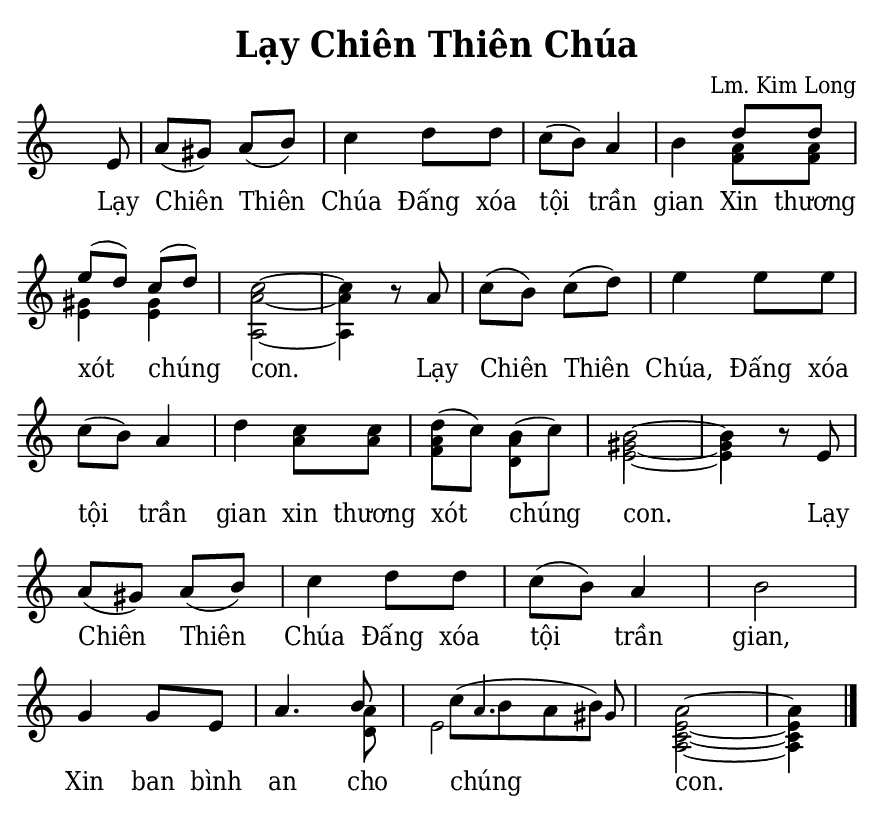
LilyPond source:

% Cài đặt chung\
\version "2.22.1"
\include "english.ly"

\header {
  title = "Lạy Chiên Thiên Chúa"
  composer = "Lm. Kim Long"
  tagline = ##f
}

% Đổi kích thước nốt cho bè phụ
notBePhu =
#(define-music-function (font-size music) (number? ly:music?)
   (for-some-music
     (lambda (m)
       (if (music-is-of-type? m 'rhythmic-event)
           (begin
             (set! (ly:music-property m 'tweaks)
                   (cons `(font-size . ,font-size)
                         (ly:music-property m 'tweaks)))
             #t)
           #f))
     music)
   music)

% Nhạc phiên khúc
nhacPhienKhucSop = \relative c' {
  \partial 8 e8 |
  a (gs) a (b) |
  c4 d8 d |
  c (b) a4 |
  b4 d8 d |
  e (d) c (d) |
  \stemDown c2 ~ |
  c4 r8 \stemNeutral a |
  c (b) c (d) |
  e4 e8 e |
  c (b) a4 |
  d4 c8 c |
  d (c) b (c) |
  b2 ~ |
  b4 r8 e, |
  a (gs) a (b) |
  c4 d8 d |
  c (b) a4 |
  b2 |
  g4 g8 e |
  a4.
  \once \override NoteColumn.force-hshift = #-0.5
  \once \stemUp
  b8 |
  c ([b a b]) |
  \stemDown a2 ~ |
  a4 \bar "|."
}

nhacPhienKhucAlto = \relative c' {
  e8 |
  a (gs) a (b) |
  c4 d8 d |
  c (b) a4 |
  b4 <a f>8 <a f> |
  <gs e>4 <gs e> |
  <a a,>2 ~ |
  <a a,>4 r8 a |
  c (b) c (d) |
  e4 e8 e |
  c (b) a4 |
  d4 a8 a |
  <a f>4 <a d,> |
  <gs e>2 ~ |
  <gs e>4 r8 e |
  a (gs) a (b) |
  c4 d8 d |
  c (b) a4 |
  b2 |
  g4 g8 e |
  a4. <a d,>8 |
  <<
    { \notBePhu -2 {
      \stemUp
      \voiceOne
      \once \override NoteColumn.force-hshift = #1.7
      a4.
      \once \override NoteColumn.force-hshift = #1
      _(gs8)
    }}
    \new Voice = "splitpart" {
      \voiceTwo
      \once \override NoteColumn.force-hshift = #-1.5
      e2
    }
  >>
  \stemDown
  <e c a>2 _~ |
  <e c a>4
}

% Lời phiên khúc
loiPhienKhucSop = \lyrics {
  Lạy Chiên Thiên Chúa Đấng xóa tội trần gian
  Xin thương xót chúng con.
  Lạy Chiên Thiên Chúa, Đấng xóa tội trần gian
  xin thương xót chúng con.
  Lạy Chiên Thiên Chúa Đấng xóa tội trần gian,
  Xin ban bình an cho chúng con.
}

% Dàn trang
\paper {
  #(set-paper-size "a5")
  top-margin = 3\mm
  bottom-margin = 3\mm
  left-margin = 3\mm
  right-margin = 3\mm
  indent = #0
  #(define fonts
	 (make-pango-font-tree "Deja Vu Serif Condensed"
	 		       "Deja Vu Serif Condensed"
			       "Deja Vu Serif Condensed"
			       (/ 20 20)))
  print-page-number = ##f
  system-system-spacing = #'((basic-distance . 0.1) (padding . 2.5))
}

TongNhip = {
  \key c \major \time 2/4
  \set Timing.beamExceptions = #'()
  \set Timing.baseMoment = #(ly:make-moment 1/4)
}

\score {
  \new ChoirStaff <<
    \new Staff \with {
        printPartCombineTexts = ##f
      }
      <<
      \new Voice \TongNhip \partCombine 
        \nhacPhienKhucSop
        \notBePhu -1 { \nhacPhienKhucAlto }
      \new NullVoice = beSop \nhacPhienKhucSop
      \new Lyrics \lyricsto beSop \loiPhienKhucSop
      >>
  >>
  \layout {
    \override Staff.TimeSignature.transparent = ##t
    \override Lyrics.LyricSpace.minimum-distance = #1.5
    \override Score.BarNumber.break-visibility = ##(#f #f #f)
    \override Score.SpacingSpanner.uniform-stretching = ##t
  } 
}
